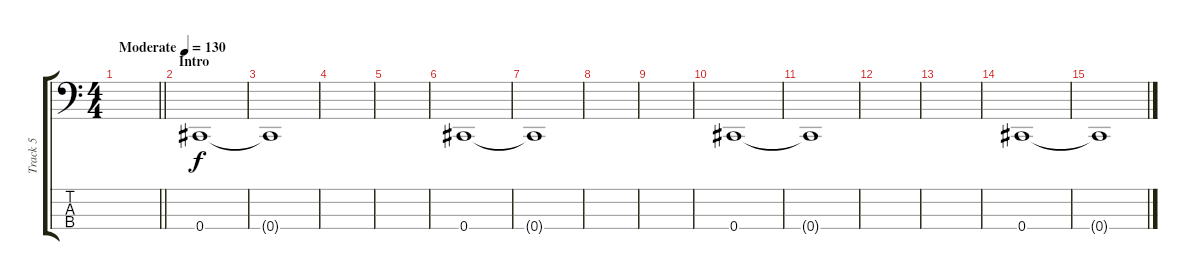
\track ("Track 5" "Track 5") {instrument electricbassfinger}
\staff {score tabs}
\tuning (E2 B1 Gb1 Db1) {hide}
\ts (4 4)
\tempo (130 "Moderate")
\clef f4
\barLineRight lightlight
\ks c
|
\section ("" "Intro")
0.4.1 |
0.4{t}.1 |
|
|
0.4.1 |
0.4{t}.1 |
|
|
0.4.1 |
0.4{t}.1 |
|
|
0.4.1 |
0.4{t}.1
